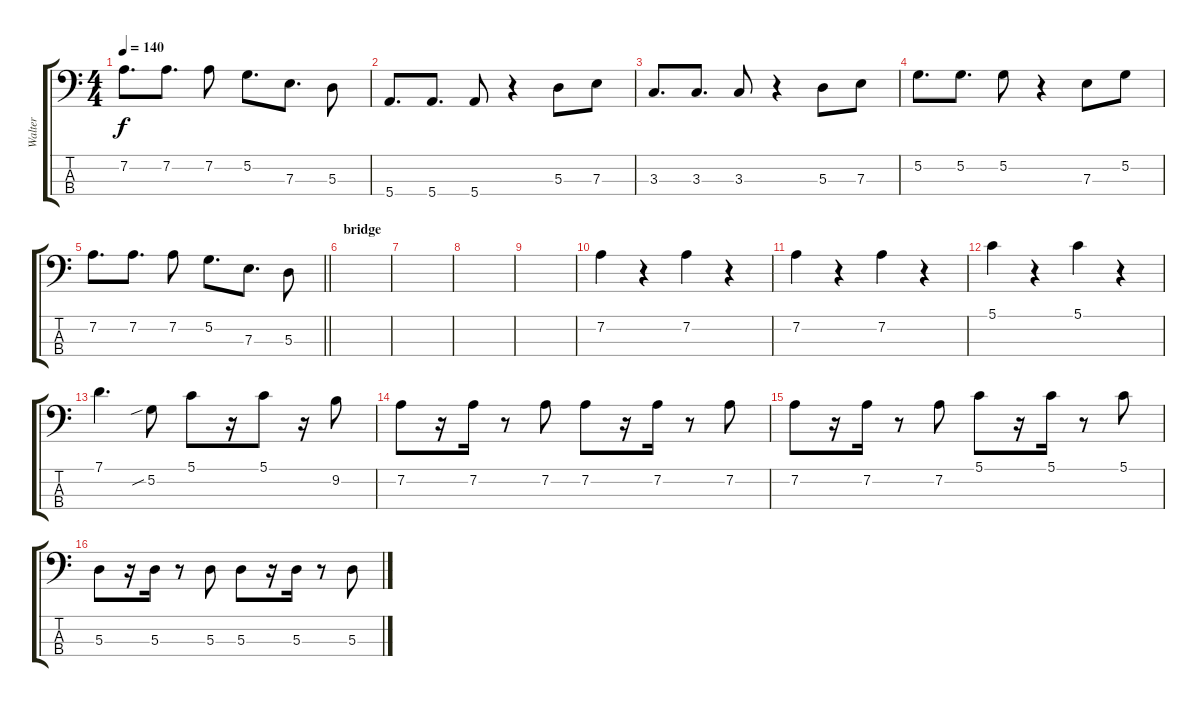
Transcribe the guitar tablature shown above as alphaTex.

\track ("Walter" "Walter") {instrument electricbassfinger}
\staff {score tabs}
\tuning (G2 D2 A1 E1) {hide}
\ts (4 4)
\tempo 140
\clef f4
\ks c
7.2.8{d dy f} 7.2.8{d} 7.2.8 5.2.8{d} 7.3.8{d} 5.3.8 |
5.4.8{d} 5.4.8{d} 5.4.8 r.4 5.3.8 7.3.8 |
3.3.8{d} 3.3.8{d} 3.3.8 r.4 5.3.8 7.3.8 |
5.2.8{d} 5.2.8{d} 5.2.8 r.4 7.3.8 5.2.8 |
\barLineRight lightlight
7.2.8{d} 7.2.8{d} 7.2.8 5.2.8{d} 7.3.8{d} 5.3.8 |
\section ("" "bridge")
|
|
|
|
7.2.4 r.4 7.2.4 r.4 |
7.2.4 r.4 7.2.4 r.4 |
5.1.4 r.4 5.1.4 r.4 |
7.1.4{d} 5.2{sib}.8 5.1.8 r.16 5.1.8 r.16 9.2.8 |
7.2.8 r.16 7.2.16 r.8 7.2.8 7.2.8 r.16 7.2.16 r.8 7.2.8 |
7.2.8 r.16 7.2.16 r.8 7.2.8 5.1.8 r.16 5.1.16 r.8 5.1.8 |
5.3.8 r.16 5.3.16 r.8 5.3.8 5.3.8 r.16 5.3.16 r.8 5.3.8
